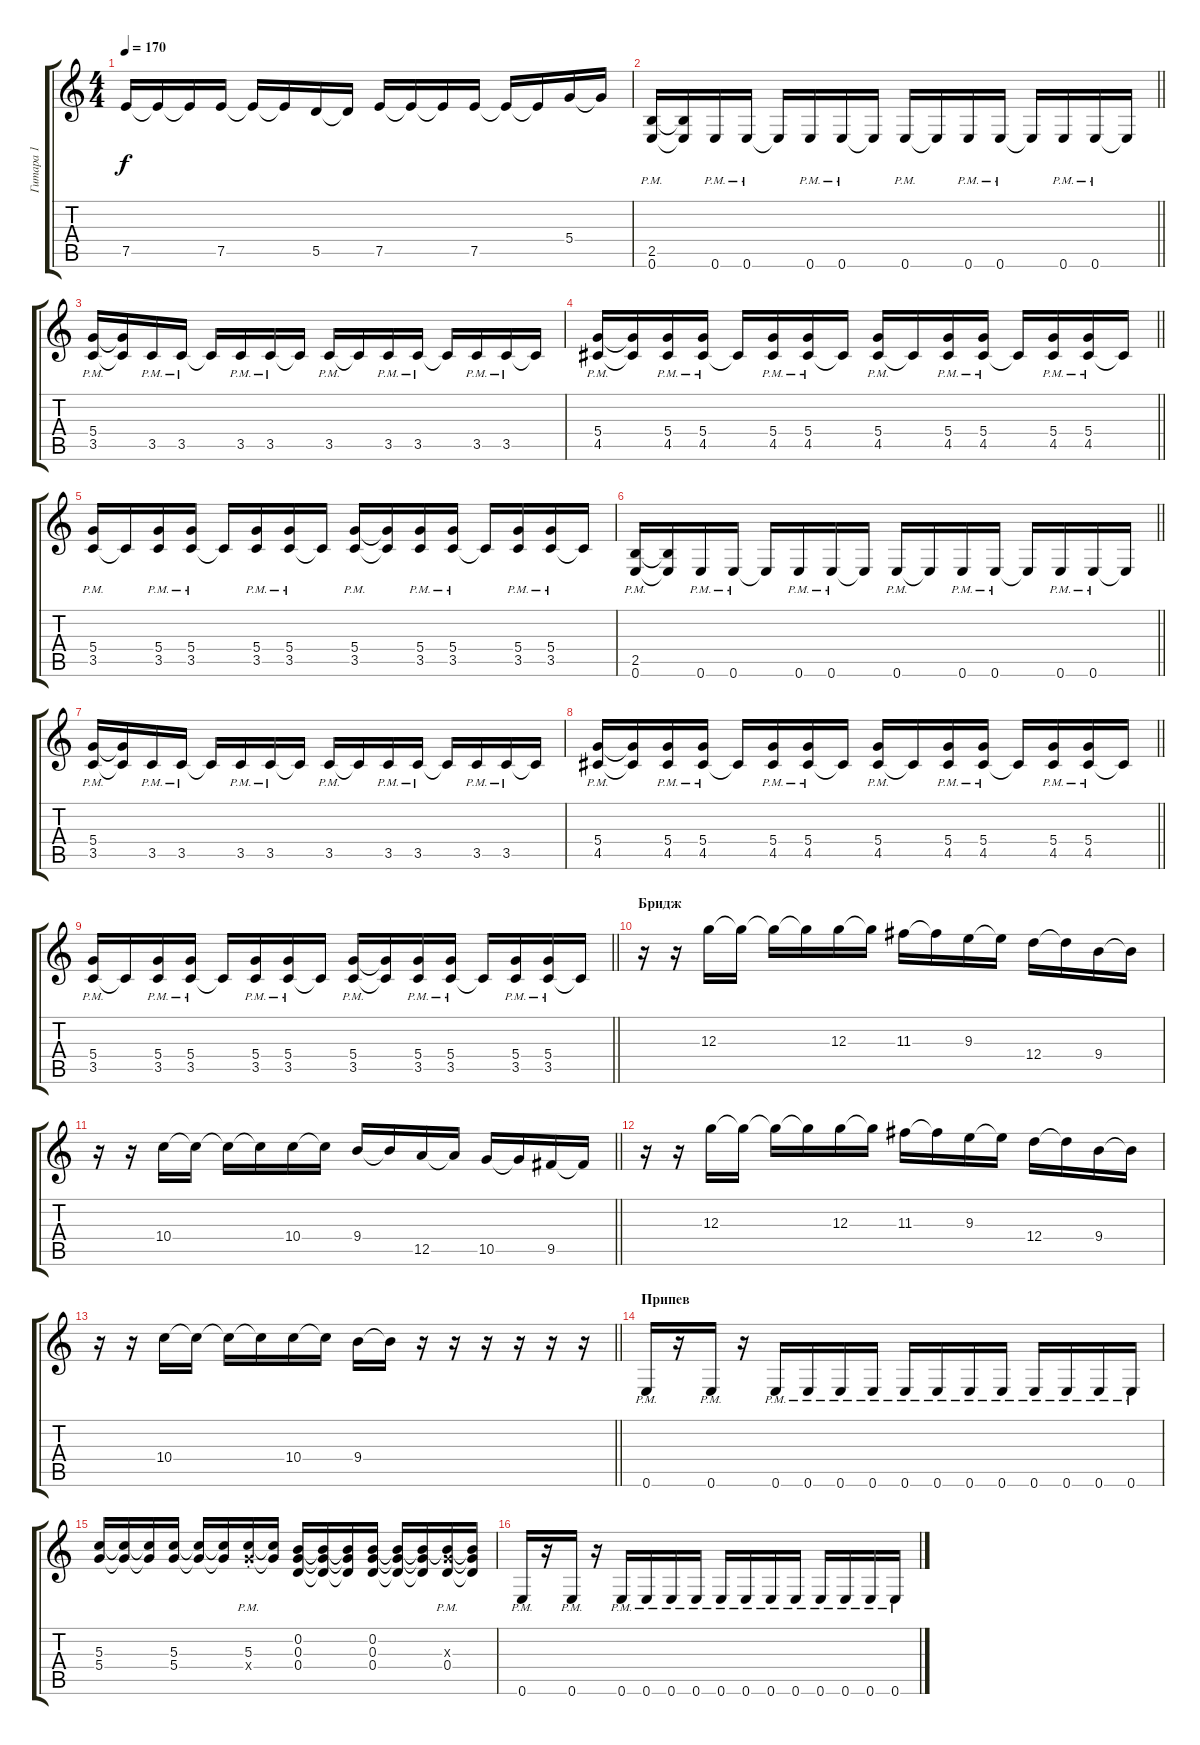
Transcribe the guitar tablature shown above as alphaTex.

\track ("Гитара 1" "Гитара 1") {instrument distortionguitar}
\staff {score tabs}
\tuning (E4 B3 G3 D3 A2 E2) {hide}
\ts (4 4)
\tempo 170
\clef g2
\ks c
7.5.16{dy f} 7.5{t}.16 7.5{t}.16 7.5.16 7.5{t}.16 7.5{t}.16 5.5.16 5.5{t}.16 7.5.16 7.5{t}.16 7.5{t}.16 7.5.16 7.5{t}.16 7.5{t}.16 5.4.16 5.4{t}.16 |
\barLineRight lightlight
(2.5{pm} 0.6).16 (2.5{t} 0.6{t}).16 0.6{pm}.16 0.6{pm}.16 0.6{t}.16 0.6{pm}.16 0.6{pm}.16 0.6{t}.16 0.6{pm}.16 0.6{t}.16 0.6{pm}.16 0.6{pm}.16 0.6{t}.16 0.6{pm}.16 0.6{pm}.16 0.6{t}.16 |
(5.4 3.5{pm}).16 (5.4{t} 3.5{t}).16 3.5{pm}.16 3.5{pm}.16 3.5{t}.16 3.5{pm}.16 3.5{pm}.16 3.5{t}.16 3.5{pm}.16 3.5{t}.16 3.5{pm}.16 3.5{pm}.16 3.5{t}.16 3.5{pm}.16 3.5{pm}.16 3.5{t}.16 |
\barLineRight lightlight
(5.4 4.5{pm}).16 (5.4{t} 4.5{t}).16 (5.4{pm} 4.5{pm}).16 (5.4{pm} 4.5{pm}).16 4.5{t}.16 (5.4{pm} 4.5{pm}).16 (5.4{pm} 4.5{pm}).16 4.5{t}.16 (5.4{pm} 4.5{pm}).16 4.5{t}.16 (5.4{pm} 4.5{pm}).16 (5.4{pm} 4.5{pm}).16 4.5{t}.16 (5.4{pm} 4.5{pm}).16 (5.4{pm} 4.5{pm}).16 4.5{t}.16 |
(5.4{pm} 3.5).16 3.5{t}.16 (5.4 3.5{pm}).16 (5.4 3.5{pm}).16 3.5{t}.16 (5.4 3.5{pm}).16 (5.4 3.5{pm}).16 3.5{t}.16 (5.4 3.5{pm}).16 (5.4{t} 3.5{t}).16 (5.4 3.5{pm}).16 (5.4 3.5{pm}).16 3.5{t}.16 (5.4 3.5{pm}).16 (5.4 3.5{pm}).16 3.5{t}.16 |
\barLineRight lightlight
(2.5{pm} 0.6).16 (2.5{t} 0.6{t}).16 0.6{pm}.16 0.6{pm}.16 0.6{t}.16 0.6{pm}.16 0.6{pm}.16 0.6{t}.16 0.6{pm}.16 0.6{t}.16 0.6{pm}.16 0.6{pm}.16 0.6{t}.16 0.6{pm}.16 0.6{pm}.16 0.6{t}.16 |
(5.4{pm} 3.5).16 (5.4{t} 3.5{t}).16 3.5{pm}.16 3.5{pm}.16 3.5{t}.16 3.5{pm}.16 3.5{pm}.16 3.5{t}.16 3.5{pm}.16 3.5{t}.16 3.5{pm}.16 3.5{pm}.16 3.5{t}.16 3.5{pm}.16 3.5{pm}.16 3.5{t}.16 |
\barLineRight lightlight
(5.4{pm} 4.5).16 (5.4{t} 4.5{t}).16 (5.4{pm} 4.5{pm}).16 (5.4{pm} 4.5{pm}).16 4.5{t}.16 (5.4{pm} 4.5{pm}).16 (5.4{pm} 4.5{pm}).16 4.5{t}.16 (5.4{pm} 4.5{pm}).16 4.5{t}.16 (5.4{pm} 4.5{pm}).16 (5.4{pm} 4.5{pm}).16 4.5{t}.16 (5.4{pm} 4.5{pm}).16 (5.4{pm} 4.5{pm}).16 4.5{t}.16 |
\barLineRight lightlight
(5.4{pm} 3.5).16 3.5{t}.16 (5.4 3.5{pm}).16 (5.4 3.5{pm}).16 3.5{t}.16 (5.4 3.5{pm}).16 (5.4 3.5{pm}).16 3.5{t}.16 (5.4 3.5{pm}).16 (5.4{t} 3.5{t}).16 (5.4 3.5{pm}).16 (5.4 3.5{pm}).16 3.5{t}.16 (5.4 3.5{pm}).16 (5.4 3.5{pm}).16 3.5{t}.16 |
\section ("" "Бридж")
r.16 r.16 12.3.16 12.3{t}.16 12.3{t}.16 12.3{t}.16 12.3.16 12.3{t}.16 11.3.16 11.3{t}.16 9.3.16 9.3{t}.16 12.4.16 12.4{t}.16 9.4.16 9.4{t}.16 |
\barLineRight lightlight
r.16 r.16 10.4.16 10.4{t}.16 10.4{t}.16 10.4{t}.16 10.4.16 10.4{t}.16 9.4.16 9.4{t}.16 12.5.16 12.5{t}.16 10.5.16 10.5{t}.16 9.5.16 9.5{t}.16 |
r.16 r.16 12.3.16 12.3{t}.16 12.3{t}.16 12.3{t}.16 12.3.16 12.3{t}.16 11.3.16 11.3{t}.16 9.3.16 9.3{t}.16 12.4.16 12.4{t}.16 9.4.16 9.4{t}.16 |
\barLineRight lightlight
r.16 r.16 10.4.16 10.4{t}.16 10.4{t}.16 10.4{t}.16 10.4.16 10.4{t}.16 9.4.16 9.4{t}.16 r.16 r.16 r.16 r.16 r.16 r.16 |
\section ("" "Припев")
0.6{pm}.16 r.16 0.6{pm}.16 r.16 0.6{pm}.16 0.6{pm}.16 0.6{pm}.16 0.6{pm}.16 0.6{pm}.16 0.6{pm}.16 0.6{pm}.16 0.6{pm}.16 0.6{pm}.16 0.6{pm}.16 0.6{pm}.16 0.6{pm}.16 |
(5.3 5.4).16 (5.3{t} 5.4{t}).16 (5.3{t} 5.4{t}).16 (5.3 5.4).16 (5.3{t} 5.4{t}).16 (5.3{t} 5.4{t}).16 (5.3{pm st} 5.4{pm x}).16 (5.3{t} 5.4{t}).16 (0.2 0.3 0.4).16 (0.2{t} 0.3{t} 0.4{t}).16 (0.2{t} 0.3{t} 0.4{t}).16 (0.2 0.3 0.4).16 (0.2{t} 0.3{t} 0.4{t}).16 (0.2{t} 0.3{t} 0.4{t}).16 (0.2{t} 0.3{x} 0.4{pm}).16 (0.2{t} 0.3{t} 0.4{t}).16 |
0.6{pm}.16 r.16 0.6{pm}.16 r.16 0.6{pm}.16 0.6{pm}.16 0.6{pm}.16 0.6{pm}.16 0.6{pm}.16 0.6{pm}.16 0.6{pm}.16 0.6{pm}.16 0.6{pm}.16 0.6{pm}.16 0.6{pm}.16 0.6{pm}.16
